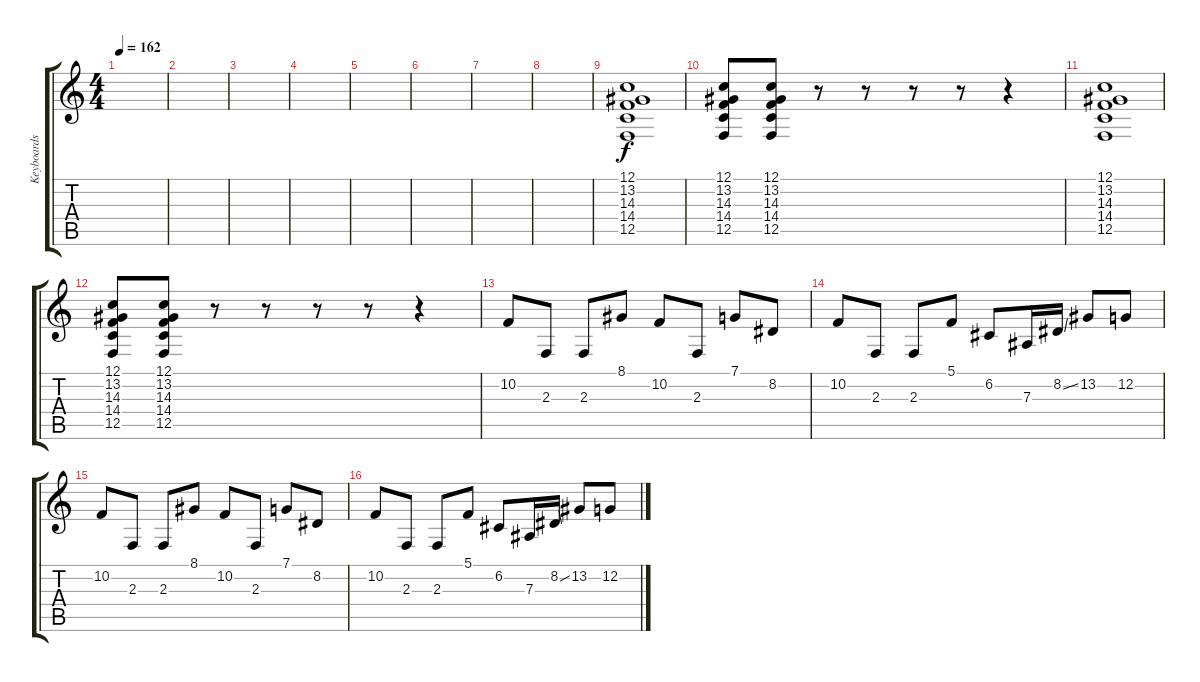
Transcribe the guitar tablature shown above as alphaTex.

\track ("Keyboards" "Keyboards") {instrument fx7echoes}
\staff {score tabs}
\tuning (C4 G3 Eb3 Bb2 F2 C2) {hide}
\ts (4 4)
\tempo 162
\clef g2
\ks c
|
|
|
|
|
|
|
|
(12.1 13.2 14.3 14.4 12.5).1{volume 10 instrument choiraahs} |
(12.1 13.2 14.3 14.4 12.5).8 (12.1 13.2 14.3 14.4 12.5).8 r.8 r.8 r.8 r.8 r.4 |
(12.1 13.2 14.3 14.4 12.5).1 |
(12.1 13.2 14.3 14.4 12.5).8 (12.1 13.2 14.3 14.4 12.5).8 r.8 r.8 r.8 r.8 r.4 |
10.2.8{volume 13} 2.3.8 2.3.8 8.1.8 10.2.8 2.3.8 7.1.8 8.2.8 |
10.2.8 2.3.8 2.3.8 5.1.8 6.2.8 7.3.16 8.2{ss}.16 13.2.8 12.2.8 |
10.2.8 2.3.8 2.3.8 8.1.8 10.2.8 2.3.8 7.1.8 8.2.8 |
10.2.8 2.3.8 2.3.8 5.1.8 6.2.8 7.3.16 8.2{ss}.16 13.2.8 12.2.8
